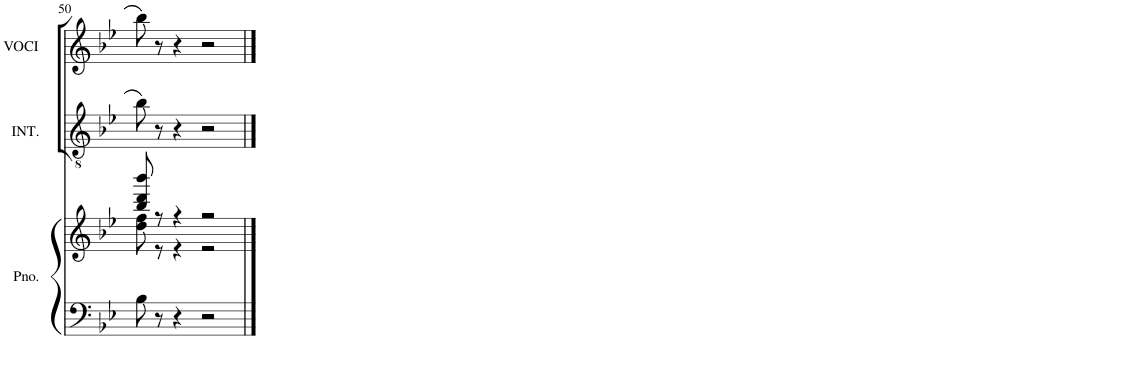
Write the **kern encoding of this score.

**kern	**kern	**kern	**kern
*part3	*part3	*part2	*part1
*staff4	*staff3	*staff2	*staff1
*I"Piano	*	*I"INTERNE	*I"VOCI
*I'Pno.	*	*I'INT.	*I'VOCI
!!LO:PB:g=z
*clefF4	*clefG2	*clefGv2	*clefG2
*k[b-e-]	*k[b-e-]	*k[b-e-]	*k[b-e-]
*M4/4	*M4/4	*M4/4	*M4/4
*met(c)	*met(c)	*met(c)	*met(c)
=50	=50	=50	=50
*	*^	*	*
8B-\	8bb-/ 8ddd/ 8bbb-/	8dd\ 8ff\	8b-\	8bb-\
8r	8r	8r	8r	8r
4r	4r	4r	4r	4r
2r	2r	2r	2r	2r
*	*v	*v	*	*
==	==	==	==
*-	*-	*-	*-
